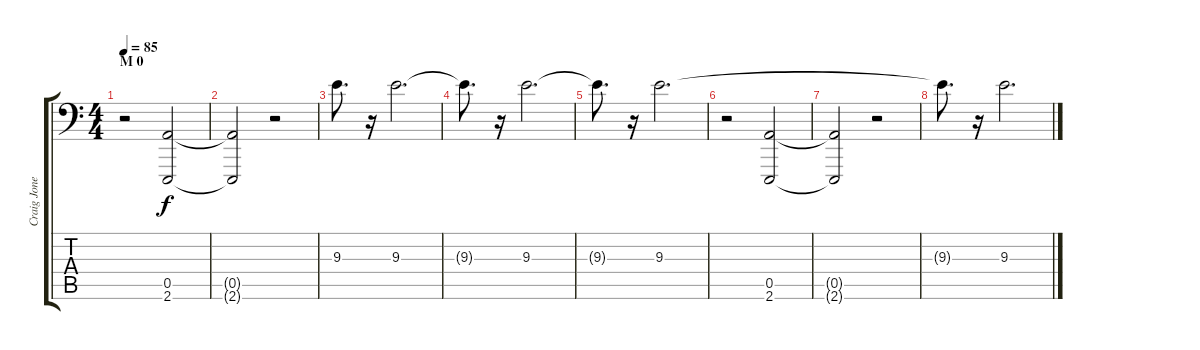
\track ("Craig Jones" "Craig Jone") {instrument lead3calliope}
\staff {score tabs}
\tuning (E5 B3 G3 D3 A2 D1) {hide}
\ts (4 4)
\section ("" "M 0")
\tempo 85
\clef f4
\ks c
r.2{dy f volume 0 instrument blownbottle} (0.5 2.6).2{volume 16} |
(0.5{t} 2.6{t}).2{volume 0} r.2 |
9.3{t}.8{d} r.16{volume 0} 9.3.2{d volume 9 instrument reversecymbal} |
9.3{t}.8{d} r.16{volume 0} 9.3.2{d volume 9 instrument reversecymbal} |
9.3{t}.8{d} r.16{volume 0} 9.3.2{d volume 9 instrument reversecymbal} |
r.2{volume 0 instrument blownbottle} (0.5 2.6).2{volume 16} |
(0.5{t} 2.6{t}).2{volume 0} r.2 |
9.3{t}.8{d} r.16{volume 0} 9.3.2{d volume 9 instrument reversecymbal}
